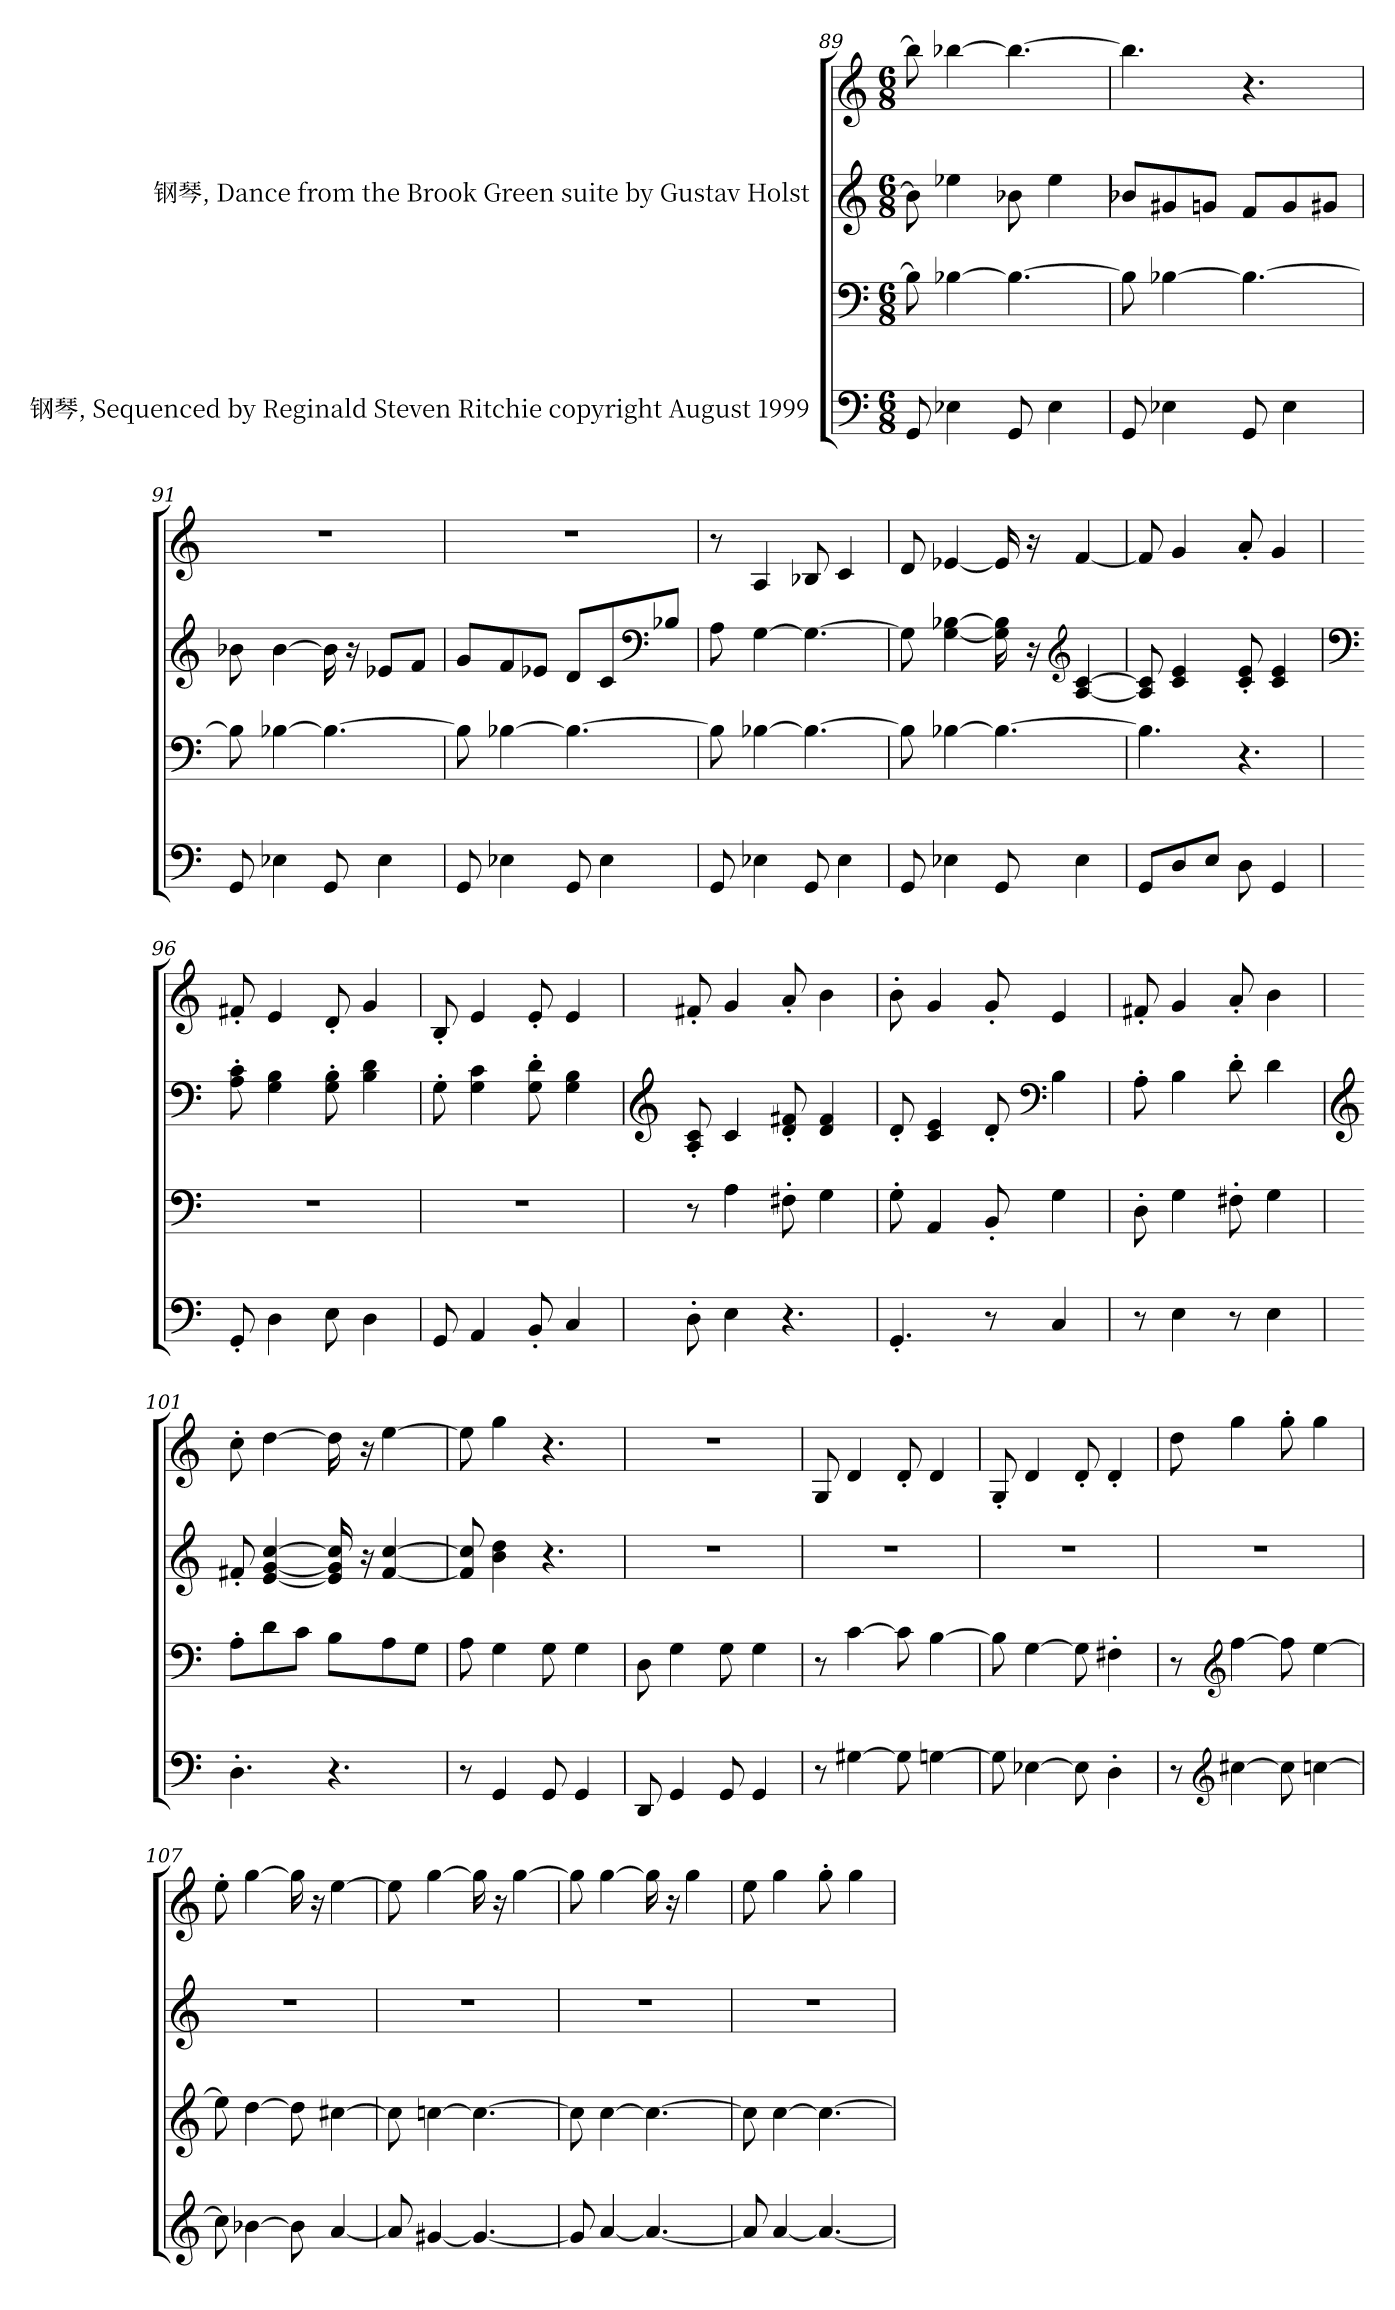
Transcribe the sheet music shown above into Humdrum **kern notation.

**kern	**kern	**kern	**kern
*part2	*part2	*part1	*part1
*staff4	*staff3	*staff2	*staff1
*I"钢琴, Sequenced by Reginald Steven Ritchie copyright August 1999	*	*I"钢琴, Dance from the Brook Green suite by Gustav Holst	*
*clefF4	*clefF4	*clefG2	*clefG2
*k[]	*k[]	*k[]	*k[]
*M6/8	*M6/8	*M6/8	*M6/8
=89	=89	=89	=89
8GG/	8B-\]	8b-\]	8bb-\]
4E-X\	[4B-X\	4ee-X\	[4bb-X\
8GG/	4.B-\_	8b-X\	4.bb-\_
4E-\	.	4ee-\	.
=90	=90	=90	=90
8GG/	8B-\]	8b-X/L	4.bb-\]
4E-X\	[4B-X\	8g#X/	.
.	.	8gn/J	.
8GG/	4.B-\_	8f/L	4.r
4E-\	.	8g/	.
.	.	8g#X/J	.
!!LO:LB:g=z
=91	=91	=91	=91
8GG/	8B-\]	8b-X\	2.r
4E-X\	[4B-X\	[4b-\	.
8GG/	4.B-\_	16b-\]	.
.	.	16r	.
4E-\	.	8e-X/L	.
.	.	8f/J	.
=92	=92	=92	=92
8GG/	8B-\]	8g/L	2.r
4E-X\	[4B-X\	8f/	.
.	.	8e-X/J	.
8GG/	4.B-\_	8d/L	.
4E-\	.	8c/	.
*	*	*clefF4	*
.	.	8B-X/J	.
=93	=93	=93	=93
8GG/	8B-\]	8A\	8r
4E-X\	[4B-X\	[4G\	4A/
8GG/	4.B-\_	4.G\_	8B-X/
4E-\	.	.	4c/
=94	=94	=94	=94
8GG/	8B-\]	8G\]	8d/
4E-X\	[4B-X\	[4G\ [4B-X\	[4e-X/
8GG/	4.B-\_	16G\] 16B-\]	16e-/]
.	.	16r	16r
*	*	*clefG2	*
4E-\	.	[4A/ [4c/	[4f/
!!LO:PB:g=z
=95	=95	=95	=95
8GG/L	4.B-\]	8A/] 8c/]	8f/]
8D/	.	4c/ 4e/	4g/
8E/J	.	.	.
8D\	4.r	8c/' 8e/'	8a'/
4GG/	.	4c/ 4e/	4g/
=96	=96	=96	=96
*	*	*clefF4	*
8GG'/	2.r	8A\' 8c\'	8f#X'/
4D\	.	4G\ 4B\	4e/
8E\	.	8G\' 8B\'	8d'/
4D\	.	4B\ 4d\	4g/
=97	=97	=97	=97
8GG/	2.r	8G'\	8B'/
4AA/	.	4G\ 4c\	4e/
8BB'/	.	8G\' 8d\'	8e'/
4C/	.	4G\ 4B\	4e/
=98	=98	=98	=98
*	*	*clefG2	*
8D'\	8r	8A/' 8c/'	8f#X'/
4E\	4A\	4c/	4g/
4.r	8F#X'\	8d/' 8f#X/'	8a'/
.	4G\	4d/ 4f#/	4b\
=99	=99	=99	=99
4.GG'/	8G'\	8d'/	8b'\
.	4AA/	4c/ 4e/	4g/
8r	8BB'/	8d'/	8g'/
*	*	*clefF4	*
4C/	4G\	4B\	4e/
!!LO:LB:g=z
=100	=100	=100	=100
8r	8D'\	8A'\	8f#X'/
4E\	4G\	4B\	4g/
8r	8F#X'\	8d'\	8a'/
4E\	4G\	4d\	4b\
=101	=101	=101	=101
*	*	*clefG2	*
4.D'\	8A'\L	8f#X'/	8cc'\
.	8d\	[4e/ [4g/ [4cc/	[4dd\
.	8c\J	.	.
4.r	8B\L	16e/] 16g/] 16cc/]	16dd\]
.	.	16r	16r
.	8A\	[4f#/ [4cc/	[4ee\
.	8G\J	.	.
=102	=102	=102	=102
8r	8A\	8f#/] 8cc/]	8ee\]
4GG/	4G\	4b\ 4dd\	4gg\
8GG/	8G\	4.r	4.r
4GG/	4G\	.	.
=103	=103	=103	=103
8DD/	8D\	2.r	2.r
4GG/	4G\	.	.
8GG/	8G\	.	.
4GG/	4G\	.	.
=104	=104	=104	=104
8r	8r	2.r	8G/
[4G#X\	[4c\	.	4d/
8G#\]	8c\]	.	8d'/
[4Gn\	[4B\	.	4d/
!!LO:LB:g=z
=105	=105	=105	=105
8G\]	8B\]	2.r	8G'/
[4E-X\	[4G\	.	4d/
8E-\]	8G\]	.	8d'/
4D'\	4F#X'\	.	4d'/
=106	=106	=106	=106
8r	8r	2.r	8dd\
*clefG2	*clefG2	*	*
[4cc#X\	[4ff\	.	4gg\
8cc#\]	8ff\]	.	8gg'\
[4ccn\	[4ee\	.	4gg\
=107	=107	=107	=107
8cc\]	8ee\]	2.r	8ee'\
[4b-X\	[4dd\	.	[4gg\
8b-\]	8dd\]	.	16gg\]
.	.	.	16r
[4a/	[4cc#X\	.	[4ee\
=108	=108	=108	=108
8a/]	8cc#\]	2.r	8ee\]
[4g#X/	[4ccn\	.	[4gg\
4.g#/_	4.cc\_	.	16gg\]
.	.	.	16r
.	.	.	[4gg\
=109	=109	=109	=109
8g#/]	8cc\]	2.r	8gg\]
[4a/	[4cc\	.	[4gg\
4.a/_	4.cc\_	.	16gg\]
.	.	.	16r
.	.	.	4gg\
=110	=110	=110	=110
8a/]	8cc\]	2.r	8ee\
[4a/	[4cc\	.	4gg\
4.a/_	4.cc\_	.	8gg'\
.	.	.	4gg\
=	=	=	=
*-	*-	*-	*-
